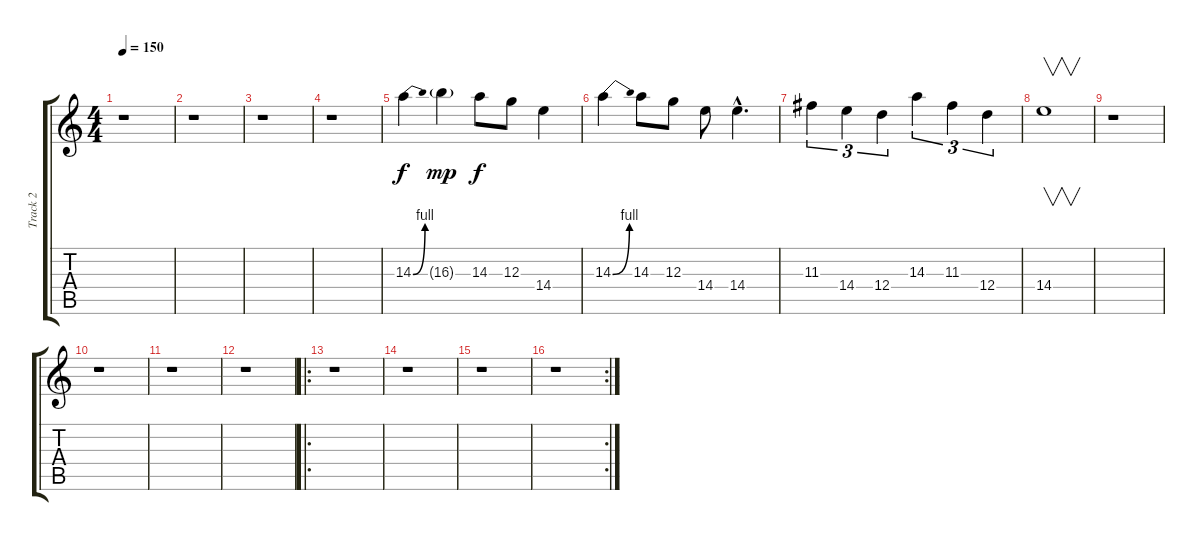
\track ("Track 2" "Track 2") {instrument distortionguitar}
\staff {score tabs}
\tuning (E4 B3 G3 D3 A2 E2) {hide}
\ts (4 4)
\tempo 150
\clef g2
\ks c
r.1{dy f} |
r.1 |
r.1 |
r.1 |
14.3{be (bend 0 0 60 4)}.4 16.3{g}.4{dy mp} 14.3.8{dy f} 12.3.8 14.4.4 |
14.3{be (bend 0 0 60 4)}.4 14.3.8 12.3.8 14.4.8 14.4{hac}.4{d} |
11.3.4{tu (3 2)} 14.4.4{tu (3 2)} 12.4.4{tu (3 2)} 14.3.4{tu (3 2)} 11.3.4{tu (3 2)} 12.4.4{tu (3 2)} |
14.4.1{v} |
r.1 |
r.1 |
r.1 |
r.1 |
\ro
r.1 |
r.1 |
r.1 |
\rc 2
r.1
